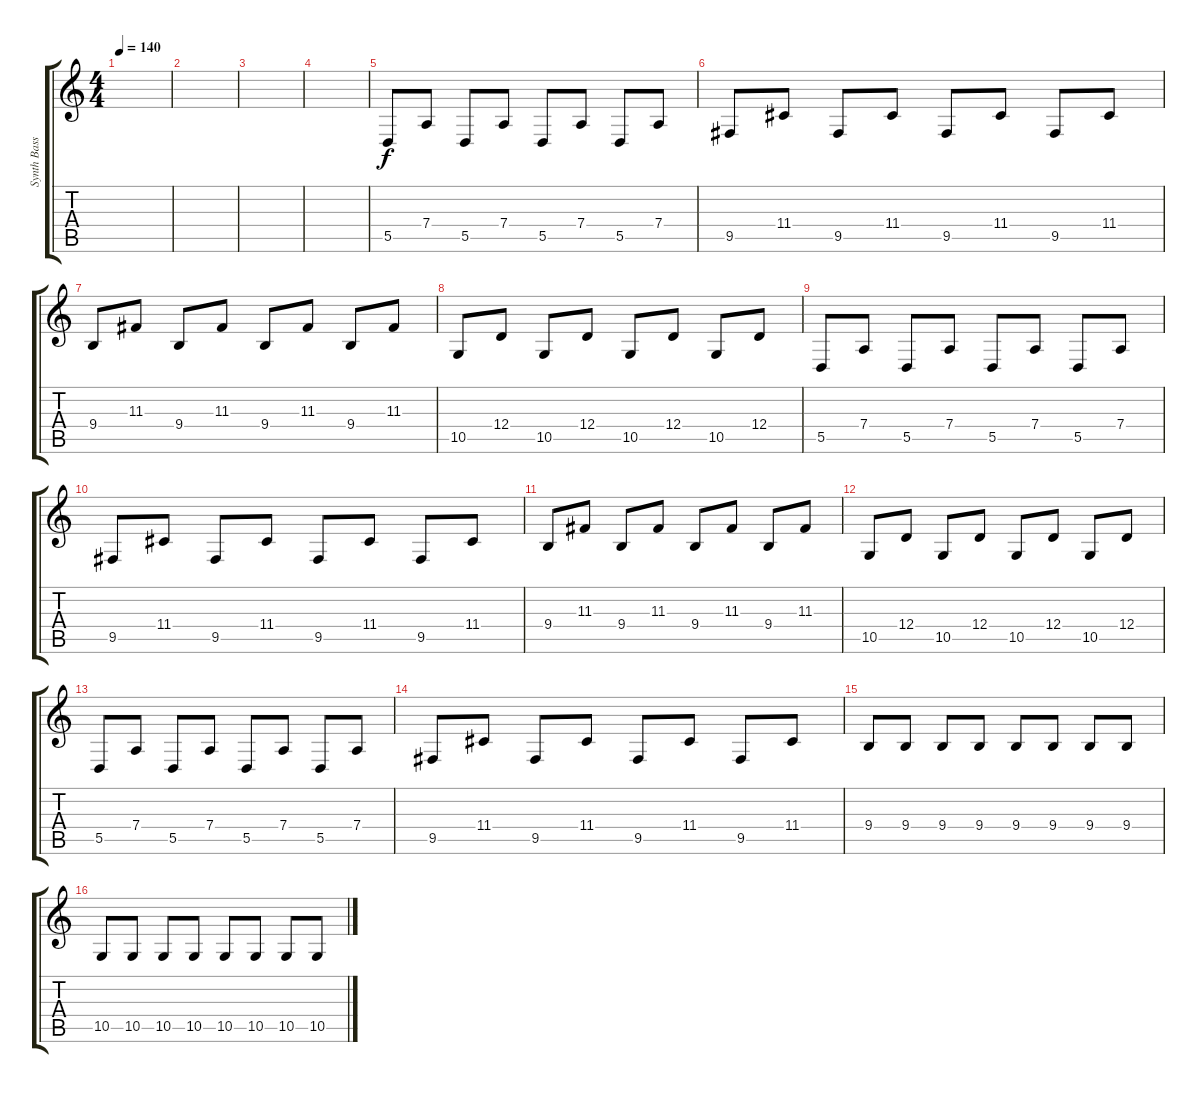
\track ("Synth Bass " "Synth Bass") {instrument stringensemble1}
\staff {score tabs}
\tuning (E4 B3 G3 D3 A2 E2) {hide}
\ts (4 4)
\tempo 140
\clef g2
\ks c
|
|
|
|
5.5.8{volume 12 instrument synthbass1} 7.4.8 5.5.8 7.4.8 5.5.8 7.4.8 5.5.8 7.4.8 |
9.5.8 11.4.8 9.5.8 11.4.8 9.5.8 11.4.8 9.5.8 11.4.8 |
9.4.8 11.3.8 9.4.8 11.3.8 9.4.8 11.3.8 9.4.8 11.3.8 |
10.5.8 12.4.8 10.5.8 12.4.8 10.5.8 12.4.8 10.5.8 12.4.8 |
5.5.8{volume 12 instrument synthbass1} 7.4.8 5.5.8 7.4.8 5.5.8 7.4.8 5.5.8 7.4.8 |
9.5.8 11.4.8 9.5.8 11.4.8 9.5.8 11.4.8 9.5.8 11.4.8 |
9.4.8 11.3.8 9.4.8 11.3.8 9.4.8 11.3.8 9.4.8 11.3.8 |
10.5.8 12.4.8 10.5.8 12.4.8 10.5.8 12.4.8 10.5.8 12.4.8 |
5.5.8 7.4.8 5.5.8 7.4.8 5.5.8 7.4.8 5.5.8 7.4.8 |
9.5.8 11.4.8 9.5.8 11.4.8 9.5.8 11.4.8 9.5.8 11.4.8 |
9.4.8 9.4.8 9.4.8 9.4.8 9.4.8 9.4.8 9.4.8 9.4.8 |
10.5.8 10.5.8 10.5.8 10.5.8 10.5.8 10.5.8 10.5.8 10.5.8
